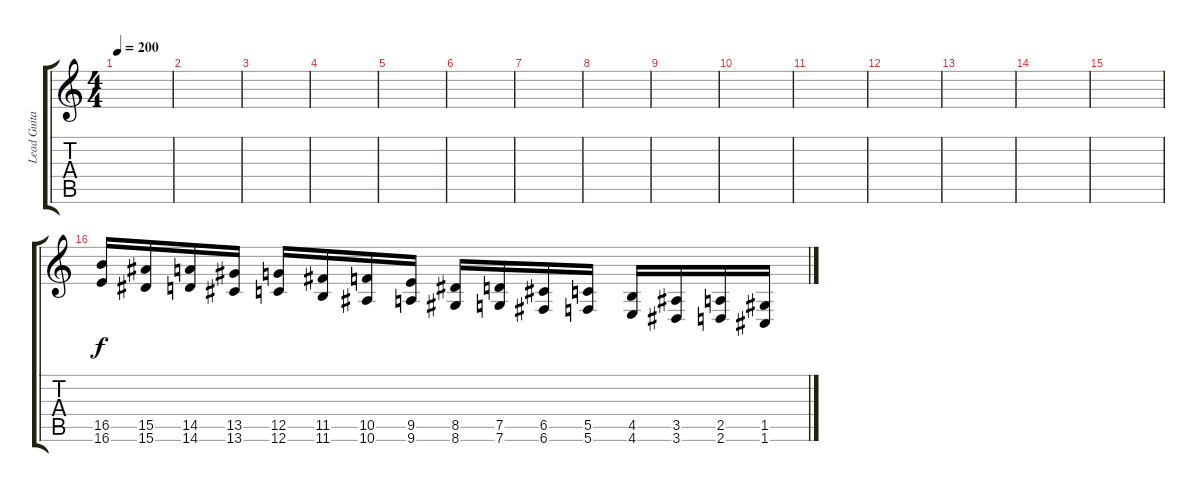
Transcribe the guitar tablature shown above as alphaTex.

\track ("Lead Guitar" "Lead Guita") {instrument distortionguitar}
\staff {score tabs}
\tuning (D4 A3 F3 C3 G2 C2) {hide}
\ts (4 4)
\tempo 200
\clef g2
\ks c
|
|
|
|
|
|
|
|
|
|
|
|
|
|
|
(16.5 16.6).16{instrument guitarfretnoise} (15.5 15.6).16 (14.5 14.6).16 (13.5 13.6).16 (12.5 12.6).16 (11.5 11.6).16 (10.5 10.6).16 (9.5 9.6).16 (8.5 8.6).16 (7.5 7.6).16 (6.5 6.6).16 (5.5 5.6).16 (4.5 4.6).16 (3.5 3.6).16 (2.5 2.6).16 (1.5 1.6).16
